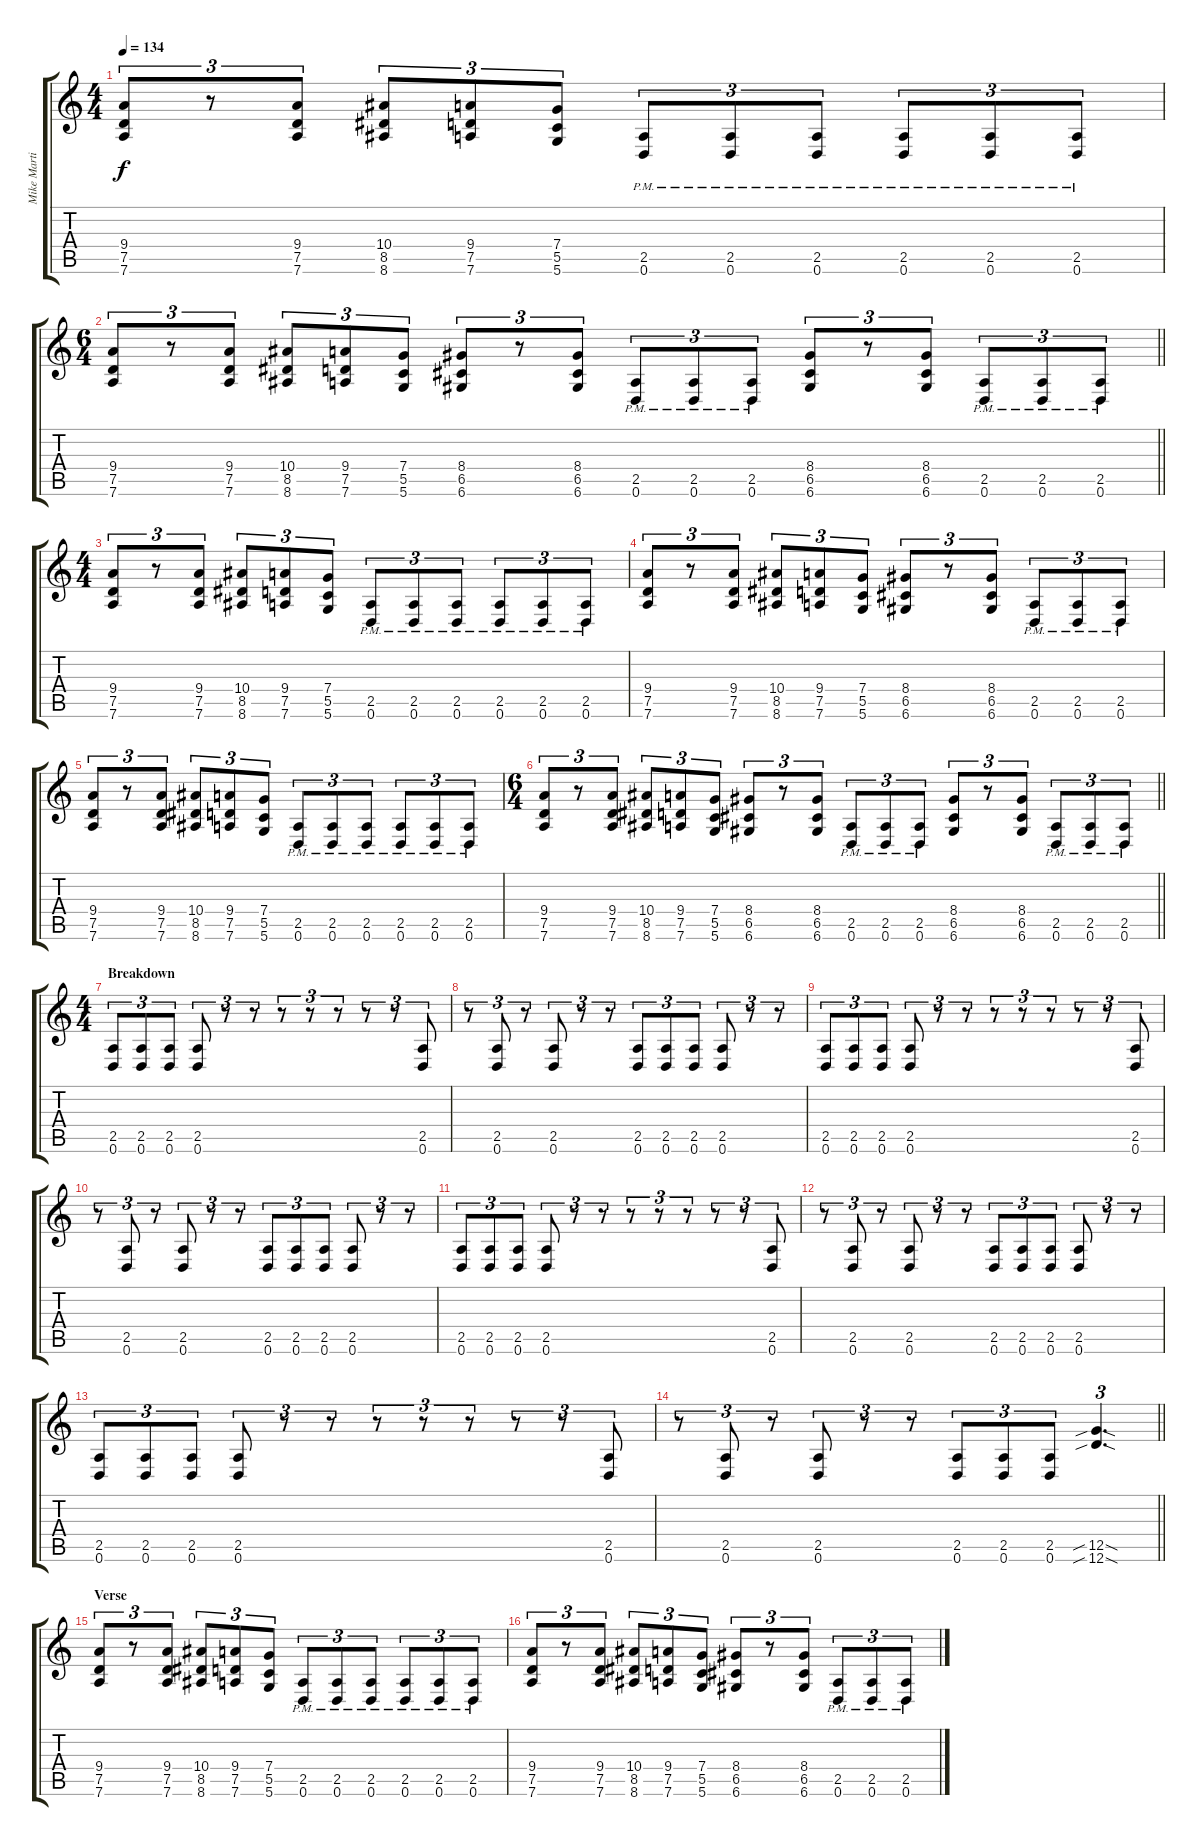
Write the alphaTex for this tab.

\track ("Mike Martin" "Mike Marti") {instrument distortionguitar}
\staff {score tabs}
\tuning (D4 A3 F3 C3 G2 D2) {hide}
\ts (4 4)
\tempo 134
\clef g2
\ks c
(9.4 7.5 7.6).8{tu (3 2) dy f} r.8{tu (3 2)} (9.4 7.5 7.6).8{tu (3 2)} (10.4 8.5 8.6).8{tu (3 2)} (9.4 7.5 7.6).8{tu (3 2)} (7.4 5.5 5.6).8{tu (3 2)} (2.5{pm} 0.6{pm}).8{tu (3 2)} (2.5{pm} 0.6{pm}).8{tu (3 2)} (2.5{pm} 0.6{pm}).8{tu (3 2)} (2.5{pm} 0.6{pm}).8{tu (3 2)} (2.5{pm} 0.6{pm}).8{tu (3 2)} (2.5{pm} 0.6{pm}).8{tu (3 2)} |
\ts (6 4)
\barLineRight lightlight
(9.4 7.5 7.6).8{tu (3 2)} r.8{tu (3 2)} (9.4 7.5 7.6).8{tu (3 2)} (10.4 8.5 8.6).8{tu (3 2)} (9.4 7.5 7.6).8{tu (3 2)} (7.4 5.5 5.6).8{tu (3 2)} (8.4 6.5 6.6).8{tu (3 2)} r.8{tu (3 2)} (8.4 6.5 6.6).8{tu (3 2)} (2.5{pm} 0.6{pm}).8{tu (3 2)} (2.5{pm} 0.6{pm}).8{tu (3 2)} (2.5{pm} 0.6{pm}).8{tu (3 2)} (8.4 6.5 6.6).8{tu (3 2)} r.8{tu (3 2)} (8.4 6.5 6.6).8{tu (3 2)} (2.5{pm} 0.6{pm}).8{tu (3 2)} (2.5{pm} 0.6{pm}).8{tu (3 2)} (2.5{pm} 0.6{pm}).8{tu (3 2)} |
\ts (4 4)
(9.4 7.5 7.6).8{tu (3 2)} r.8{tu (3 2)} (9.4 7.5 7.6).8{tu (3 2)} (10.4 8.5 8.6).8{tu (3 2)} (9.4 7.5 7.6).8{tu (3 2)} (7.4 5.5 5.6).8{tu (3 2)} (2.5{pm} 0.6{pm}).8{tu (3 2)} (2.5{pm} 0.6{pm}).8{tu (3 2)} (2.5{pm} 0.6{pm}).8{tu (3 2)} (2.5{pm} 0.6{pm}).8{tu (3 2)} (2.5{pm} 0.6{pm}).8{tu (3 2)} (2.5{pm} 0.6{pm}).8{tu (3 2)} |
(9.4 7.5 7.6).8{tu (3 2)} r.8{tu (3 2)} (9.4 7.5 7.6).8{tu (3 2)} (10.4 8.5 8.6).8{tu (3 2)} (9.4 7.5 7.6).8{tu (3 2)} (7.4 5.5 5.6).8{tu (3 2)} (8.4 6.5 6.6).8{tu (3 2)} r.8{tu (3 2)} (8.4 6.5 6.6).8{tu (3 2)} (2.5{pm} 0.6{pm}).8{tu (3 2)} (2.5{pm} 0.6{pm}).8{tu (3 2)} (2.5{pm} 0.6{pm}).8{tu (3 2)} |
(9.4 7.5 7.6).8{tu (3 2)} r.8{tu (3 2)} (9.4 7.5 7.6).8{tu (3 2)} (10.4 8.5 8.6).8{tu (3 2)} (9.4 7.5 7.6).8{tu (3 2)} (7.4 5.5 5.6).8{tu (3 2)} (2.5{pm} 0.6{pm}).8{tu (3 2)} (2.5{pm} 0.6{pm}).8{tu (3 2)} (2.5{pm} 0.6{pm}).8{tu (3 2)} (2.5{pm} 0.6{pm}).8{tu (3 2)} (2.5{pm} 0.6{pm}).8{tu (3 2)} (2.5{pm} 0.6{pm}).8{tu (3 2)} |
\ts (6 4)
\barLineRight lightlight
(9.4 7.5 7.6).8{tu (3 2)} r.8{tu (3 2)} (9.4 7.5 7.6).8{tu (3 2)} (10.4 8.5 8.6).8{tu (3 2)} (9.4 7.5 7.6).8{tu (3 2)} (7.4 5.5 5.6).8{tu (3 2)} (8.4 6.5 6.6).8{tu (3 2)} r.8{tu (3 2)} (8.4 6.5 6.6).8{tu (3 2)} (2.5{pm} 0.6{pm}).8{tu (3 2)} (2.5{pm} 0.6{pm}).8{tu (3 2)} (2.5{pm} 0.6{pm}).8{tu (3 2)} (8.4 6.5 6.6).8{tu (3 2)} r.8{tu (3 2)} (8.4 6.5 6.6).8{tu (3 2)} (2.5{pm} 0.6{pm}).8{tu (3 2)} (2.5{pm} 0.6{pm}).8{tu (3 2)} (2.5{pm} 0.6{pm}).8{tu (3 2)} |
\ts (4 4)
\section ("" "Breakdown")
(2.5 0.6).8{tu (3 2)} (2.5 0.6).8{tu (3 2)} (2.5 0.6).8{tu (3 2)} (2.5 0.6).8{tu (3 2)} r.8{tu (3 2)} r.8{tu (3 2)} r.8{tu (3 2)} r.8{tu (3 2)} r.8{tu (3 2)} r.8{tu (3 2)} r.8{tu (3 2)} (2.5 0.6).8{tu (3 2)} |
r.8{tu (3 2)} (2.5 0.6).8{tu (3 2)} r.8{tu (3 2)} (2.5 0.6).8{tu (3 2)} r.8{tu (3 2)} r.8{tu (3 2)} (2.5 0.6).8{tu (3 2)} (2.5 0.6).8{tu (3 2)} (2.5 0.6).8{tu (3 2)} (2.5 0.6).8{tu (3 2)} r.8{tu (3 2)} r.8{tu (3 2)} |
(2.5 0.6).8{tu (3 2)} (2.5 0.6).8{tu (3 2)} (2.5 0.6).8{tu (3 2)} (2.5 0.6).8{tu (3 2)} r.8{tu (3 2)} r.8{tu (3 2)} r.8{tu (3 2)} r.8{tu (3 2)} r.8{tu (3 2)} r.8{tu (3 2)} r.8{tu (3 2)} (2.5 0.6).8{tu (3 2)} |
r.8{tu (3 2)} (2.5 0.6).8{tu (3 2)} r.8{tu (3 2)} (2.5 0.6).8{tu (3 2)} r.8{tu (3 2)} r.8{tu (3 2)} (2.5 0.6).8{tu (3 2)} (2.5 0.6).8{tu (3 2)} (2.5 0.6).8{tu (3 2)} (2.5 0.6).8{tu (3 2)} r.8{tu (3 2)} r.8{tu (3 2)} |
(2.5 0.6).8{tu (3 2)} (2.5 0.6).8{tu (3 2)} (2.5 0.6).8{tu (3 2)} (2.5 0.6).8{tu (3 2)} r.8{tu (3 2)} r.8{tu (3 2)} r.8{tu (3 2)} r.8{tu (3 2)} r.8{tu (3 2)} r.8{tu (3 2)} r.8{tu (3 2)} (2.5 0.6).8{tu (3 2)} |
r.8{tu (3 2)} (2.5 0.6).8{tu (3 2)} r.8{tu (3 2)} (2.5 0.6).8{tu (3 2)} r.8{tu (3 2)} r.8{tu (3 2)} (2.5 0.6).8{tu (3 2)} (2.5 0.6).8{tu (3 2)} (2.5 0.6).8{tu (3 2)} (2.5 0.6).8{tu (3 2)} r.8{tu (3 2)} r.8{tu (3 2)} |
(2.5 0.6).8{tu (3 2)} (2.5 0.6).8{tu (3 2)} (2.5 0.6).8{tu (3 2)} (2.5 0.6).8{tu (3 2)} r.8{tu (3 2)} r.8{tu (3 2)} r.8{tu (3 2)} r.8{tu (3 2)} r.8{tu (3 2)} r.8{tu (3 2)} r.8{tu (3 2)} (2.5 0.6).8{tu (3 2)} |
\barLineRight lightlight
r.8{tu (3 2)} (2.5 0.6).8{tu (3 2)} r.8{tu (3 2)} (2.5 0.6).8{tu (3 2)} r.8{tu (3 2)} r.8{tu (3 2)} (2.5 0.6).8{tu (3 2)} (2.5 0.6).8{tu (3 2)} (2.5 0.6).8{tu (3 2)} (12.5{sib sod} 12.6{sib sod}).4{d tu (3 2)} |
\section ("" "Verse")
(9.4 7.5 7.6).8{tu (3 2)} r.8{tu (3 2)} (9.4 7.5 7.6).8{tu (3 2)} (10.4 8.5 8.6).8{tu (3 2)} (9.4 7.5 7.6).8{tu (3 2)} (7.4 5.5 5.6).8{tu (3 2)} (2.5{pm} 0.6{pm}).8{tu (3 2)} (2.5{pm} 0.6{pm}).8{tu (3 2)} (2.5{pm} 0.6{pm}).8{tu (3 2)} (2.5{pm} 0.6{pm}).8{tu (3 2)} (2.5{pm} 0.6{pm}).8{tu (3 2)} (2.5{pm} 0.6{pm}).8{tu (3 2)} |
(9.4 7.5 7.6).8{tu (3 2)} r.8{tu (3 2)} (9.4 7.5 7.6).8{tu (3 2)} (10.4 8.5 8.6).8{tu (3 2)} (9.4 7.5 7.6).8{tu (3 2)} (7.4 5.5 5.6).8{tu (3 2)} (8.4 6.5 6.6).8{tu (3 2)} r.8{tu (3 2)} (8.4 6.5 6.6).8{tu (3 2)} (2.5{pm} 0.6{pm}).8{tu (3 2)} (2.5{pm} 0.6{pm}).8{tu (3 2)} (2.5{pm} 0.6{pm}).8{tu (3 2)}
